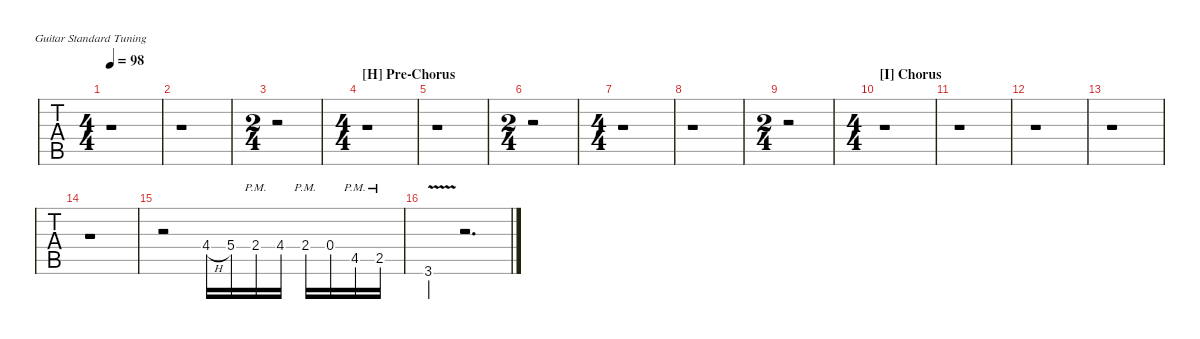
\defaultSystemsLayout 4
\hideDynamics
\bracketExtendMode nobrackets
\track ("Guitar Harmonies" " ") {instrument distortionguitar}
\staff {tabs}
\tuning (E4 B3 G3 D3 A2 E2)
\ts (4 4)
\beaming (8 2 2 2 2)
\tempo 98
\clef g2
\ks eminor
r.1{dy mf} |
r.1 |
\ts (2 4)
\beaming (8 2 2)
r.2 |
\ts (4 4)
\beaming (8 2 2 2 2)
\section ("H" "Pre-Chorus")
r.1 |
r.1 |
\ts (2 4)
\beaming (8 2 2)
r.2 |
\ts (4 4)
\beaming (8 2 2 2 2)
r.1 |
r.1 |
\ts (2 4)
\beaming (8 2 2)
r.2 |
\ts (4 4)
\beaming (8 2 2 2 2)
\section ("I" "Chorus")
r.1 |
r.1 |
r.1 |
r.1 |
r.1 |
r.2 4.4{h acc #}.16 5.4{acc forcenatural}.16 2.4{pm acc forcenatural}.16 4.4{acc #}.16 2.4{pm acc forcenatural}.16 0.4{acc forcenatural}.16 4.5{pm acc #}.16 2.5{pm acc forcenatural}.16 |
3.6{v acc forcenatural}.4{dy p} r.2{d}
